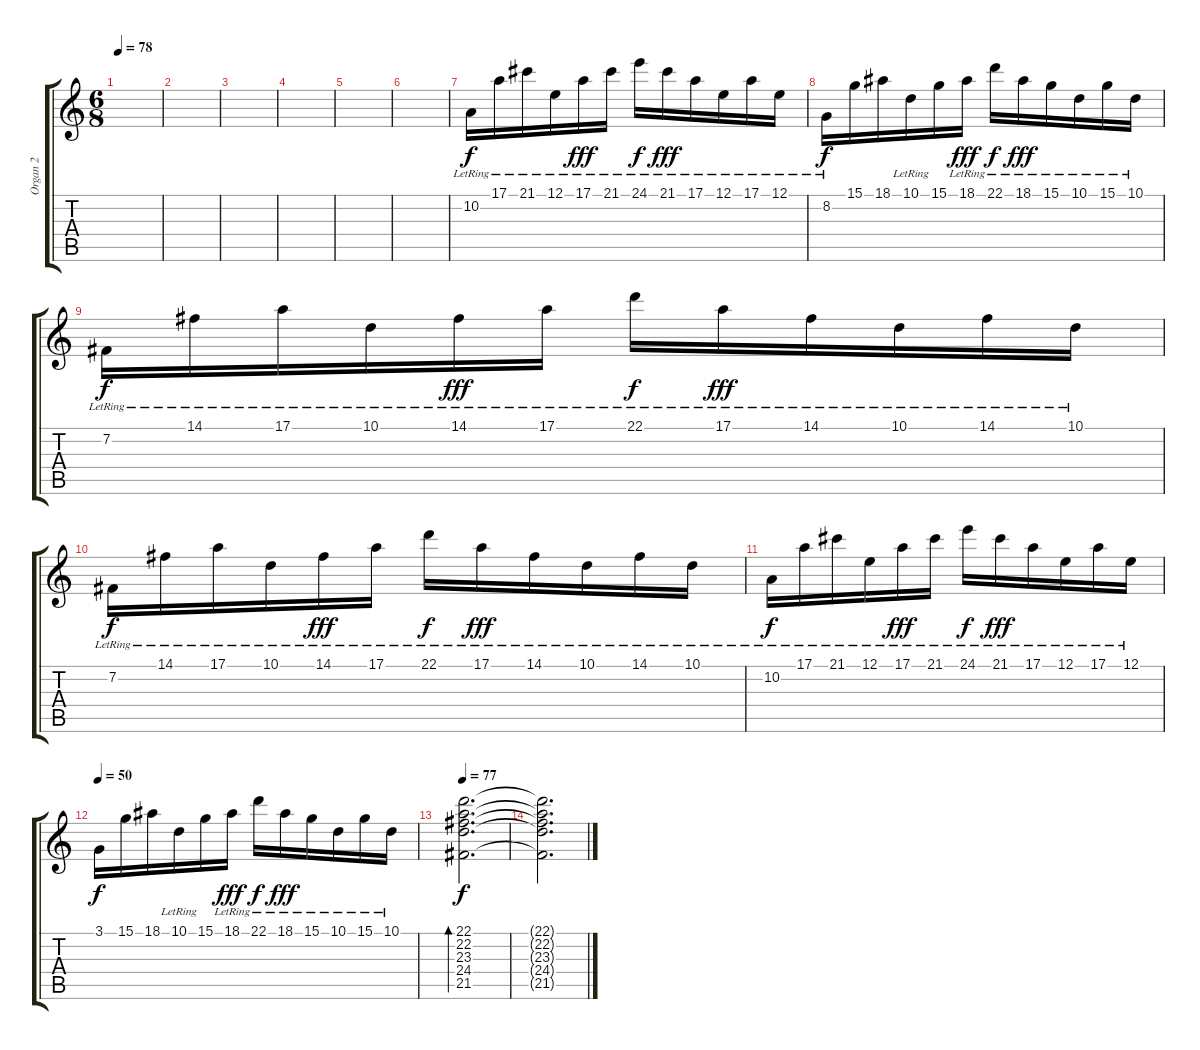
\track ("Organ 2" "Organ 2") {instrument drawbarorgan}
\staff {score tabs}
\tuning (E4 B3 G3 D3 A2 E2) {hide}
\ts (6 8)
\tempo 78
\clef g2
\ks c
|
|
|
|
|
|
10.2{lr}.16{instrument acousticgrandpiano} 17.1{lr}.16 21.1{lr}.16 12.1{lr}.16 17.1{lr}.16{dy fff} 21.1{lr}.16 24.1{lr}.16{dy f} 21.1{lr}.16{dy fff} 17.1{lr}.16 12.1{lr}.16 17.1{lr}.16 12.1{lr}.16 |
8.2{lr}.16{dy f} 15.1.16 18.1.16 10.1{lr}.16 15.1.16 18.1{lr}.16{dy fff} 22.1{lr}.16{dy f} 18.1{lr}.16{dy fff} 15.1{lr}.16 10.1{lr}.16 15.1{lr}.16 10.1{lr}.16 |
7.2{lr}.16{dy f} 14.1{lr}.16 17.1{lr}.16 10.1{lr}.16 14.1{lr}.16{dy fff} 17.1{lr}.16 22.1{lr}.16{dy f} 17.1{lr}.16{dy fff} 14.1{lr}.16 10.1{lr}.16 14.1{lr}.16 10.1{lr}.16 |
7.2{lr}.16{dy f} 14.1{lr}.16 17.1{lr}.16 10.1{lr}.16 14.1{lr}.16{dy fff} 17.1{lr}.16 22.1{lr}.16{dy f} 17.1{lr}.16{dy fff} 14.1{lr}.16 10.1{lr}.16 14.1{lr}.16 10.1{lr}.16 |
10.2{lr}.16{dy f} 17.1{lr}.16 21.1{lr}.16 12.1{lr}.16 17.1{lr}.16{dy fff} 21.1{lr}.16 24.1{lr}.16{dy f} 21.1{lr}.16{dy fff} 17.1{lr}.16 12.1{lr}.16 17.1{lr}.16 12.1{lr}.16 |
\tempo 50
3.1.16{dy f} 15.1.16 18.1.16 10.1{lr}.16 15.1.16 18.1{lr}.16{dy fff} 22.1{lr}.16{dy f} 18.1{lr}.16{dy fff} 15.1{lr}.16 10.1{lr}.16 15.1{lr}.16 10.1{lr}.16 |
\tempo 77
(22.1 22.2 23.3 24.4 21.5).2{d bd 480 dy f} |
(22.1{t} 22.2{t} 23.3{t} 24.4{t} 21.5{t}).2{d}
